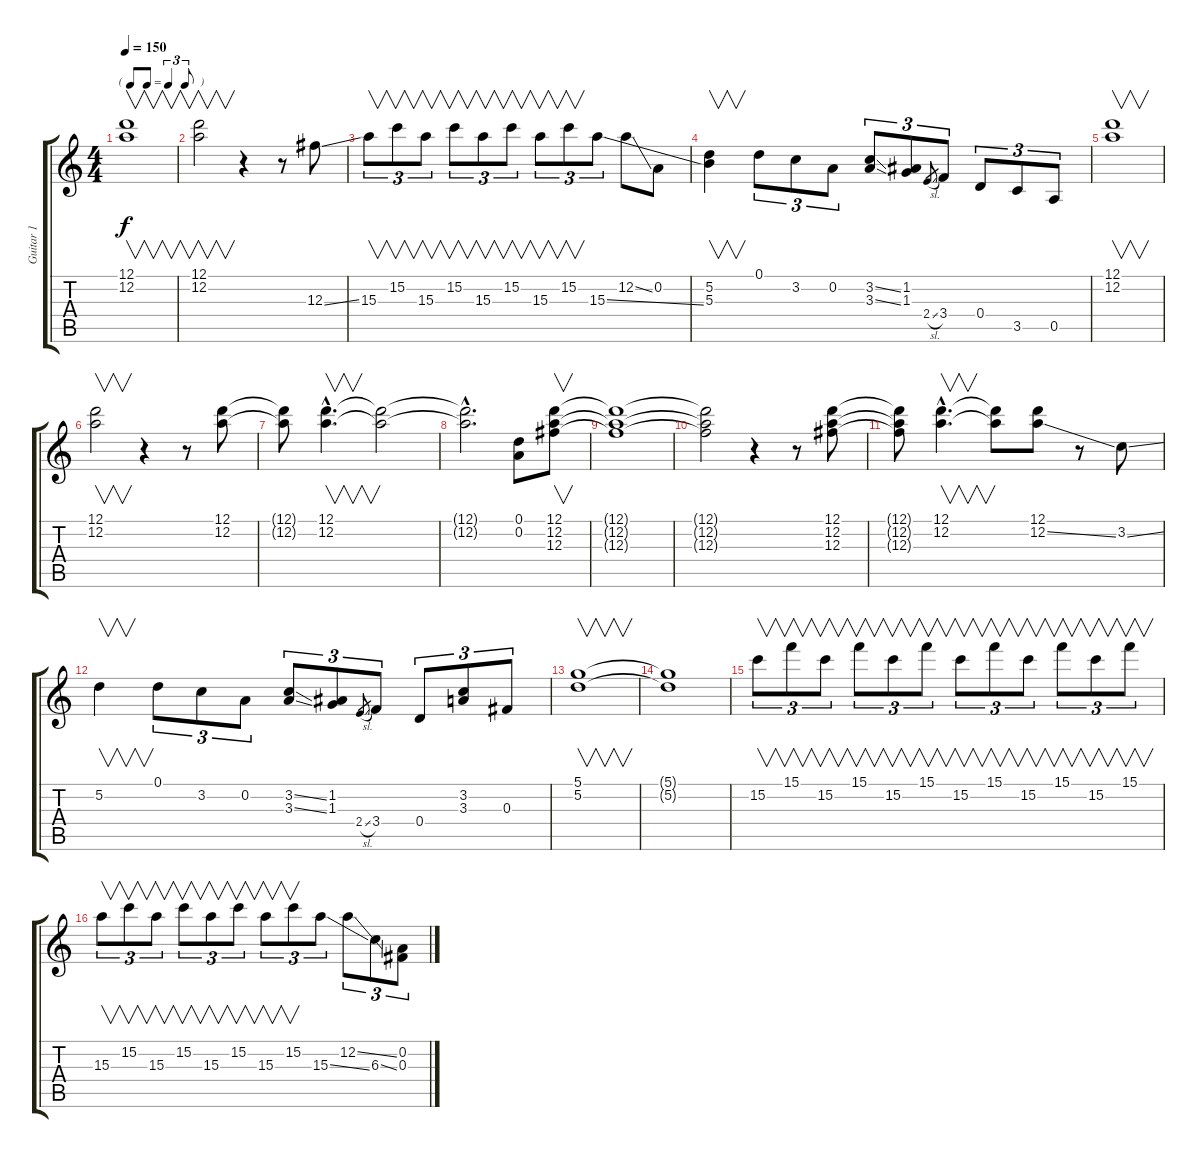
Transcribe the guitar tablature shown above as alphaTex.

\track ("Guitar 1" "Guitar 1") {instrument electricguitarmuted}
\staff {score tabs}
\tuning (D4 A3 Gb3 D3 A2 D2) {hide}
\ts (4 4)
\tf triplet8th
\tempo 150
\clef g2
\ks c
(12.1 12.2).1{v dy f instrument electricguitarmuted} |
(12.1 12.2).2{v} r.4 r.8 12.3{ss}.8 |
15.3.8{v tu (3 2)} 15.2.8{v tu (3 2)} 15.3.8{v tu (3 2)} 15.2.8{v tu (3 2)} 15.3.8{v tu (3 2)} 15.2.8{v tu (3 2)} 15.3.8{v tu (3 2)} 15.2.8{v tu (3 2)} 15.3{ss}.8{tu (3 2)} 12.2{ss}.8 0.2.8 |
(5.2 5.3).4{v} 0.1.8{tu (3 2)} 3.2.8{tu (3 2)} 0.2.8{tu (3 2)} (3.2{ss} 3.3{ss}).8{tu (3 2)} (1.2 1.3).8{tu (3 2)} 2.4{sl}.8{gr} 3.4.8{tu (3 2)} 0.4.8{tu (3 2)} 3.5.8{tu (3 2)} 0.5.8{tu (3 2)} |
(12.1 12.2).1{v} |
(12.1 12.2).2{v} r.4 r.8 (12.1 12.2).8 |
(12.1{t} 12.2{t}).8 (12.1{hac} 12.2{hac}).4{v d} (12.1{t} 12.2{t}).2 |
(12.1{hac t} 12.2{hac t}).2{d} (0.1 0.2).8 (12.1 12.2 12.3).8{v} |
(12.1{t} 12.2{t} 12.3{t}).1 |
(12.1{t} 12.2{t} 12.3{t}).2 r.4 r.8 (12.1 12.2 12.3).8 |
(12.1{t} 12.2{t} 12.3{t}).8 (12.1{hac} 12.2{hac}).4{v d} (12.1{t} 12.2{t}).8 (12.1 12.2{ss}).8 r.8 3.2{ss}.8 |
5.2.4{v} 0.1.8{tu (3 2)} 3.2.8{tu (3 2)} 0.2.8{tu (3 2)} (3.2{ss} 3.3{ss}).8{tu (3 2)} (1.2 1.3).8{tu (3 2)} 2.4{sl}.8{gr} 3.4.8{tu (3 2)} 0.4.8{tu (3 2)} (3.2 3.3).8{tu (3 2)} 0.3.8{tu (3 2)} |
(5.1 5.2).1{v} |
(5.1{t} 5.2{t}).1 |
15.2.8{v tu (3 2)} 15.1.8{v tu (3 2)} 15.2.8{v tu (3 2)} 15.1.8{v tu (3 2)} 15.2.8{v tu (3 2)} 15.1.8{v tu (3 2)} 15.2.8{v tu (3 2)} 15.1.8{v tu (3 2)} 15.2.8{v tu (3 2)} 15.1.8{v tu (3 2)} 15.2.8{v tu (3 2)} 15.1.8{v tu (3 2)} |
15.3.8{v tu (3 2)} 15.2.8{v tu (3 2)} 15.3.8{v tu (3 2)} 15.2.8{v tu (3 2)} 15.3.8{v tu (3 2)} 15.2.8{v tu (3 2)} 15.3.8{v tu (3 2)} 15.2.8{v tu (3 2)} 15.3{ss}.8{tu (3 2)} 12.2{ss}.8{tu (3 2)} 6.3{ss}.8{tu (3 2)} (0.2 0.3).8{tu (3 2)}
